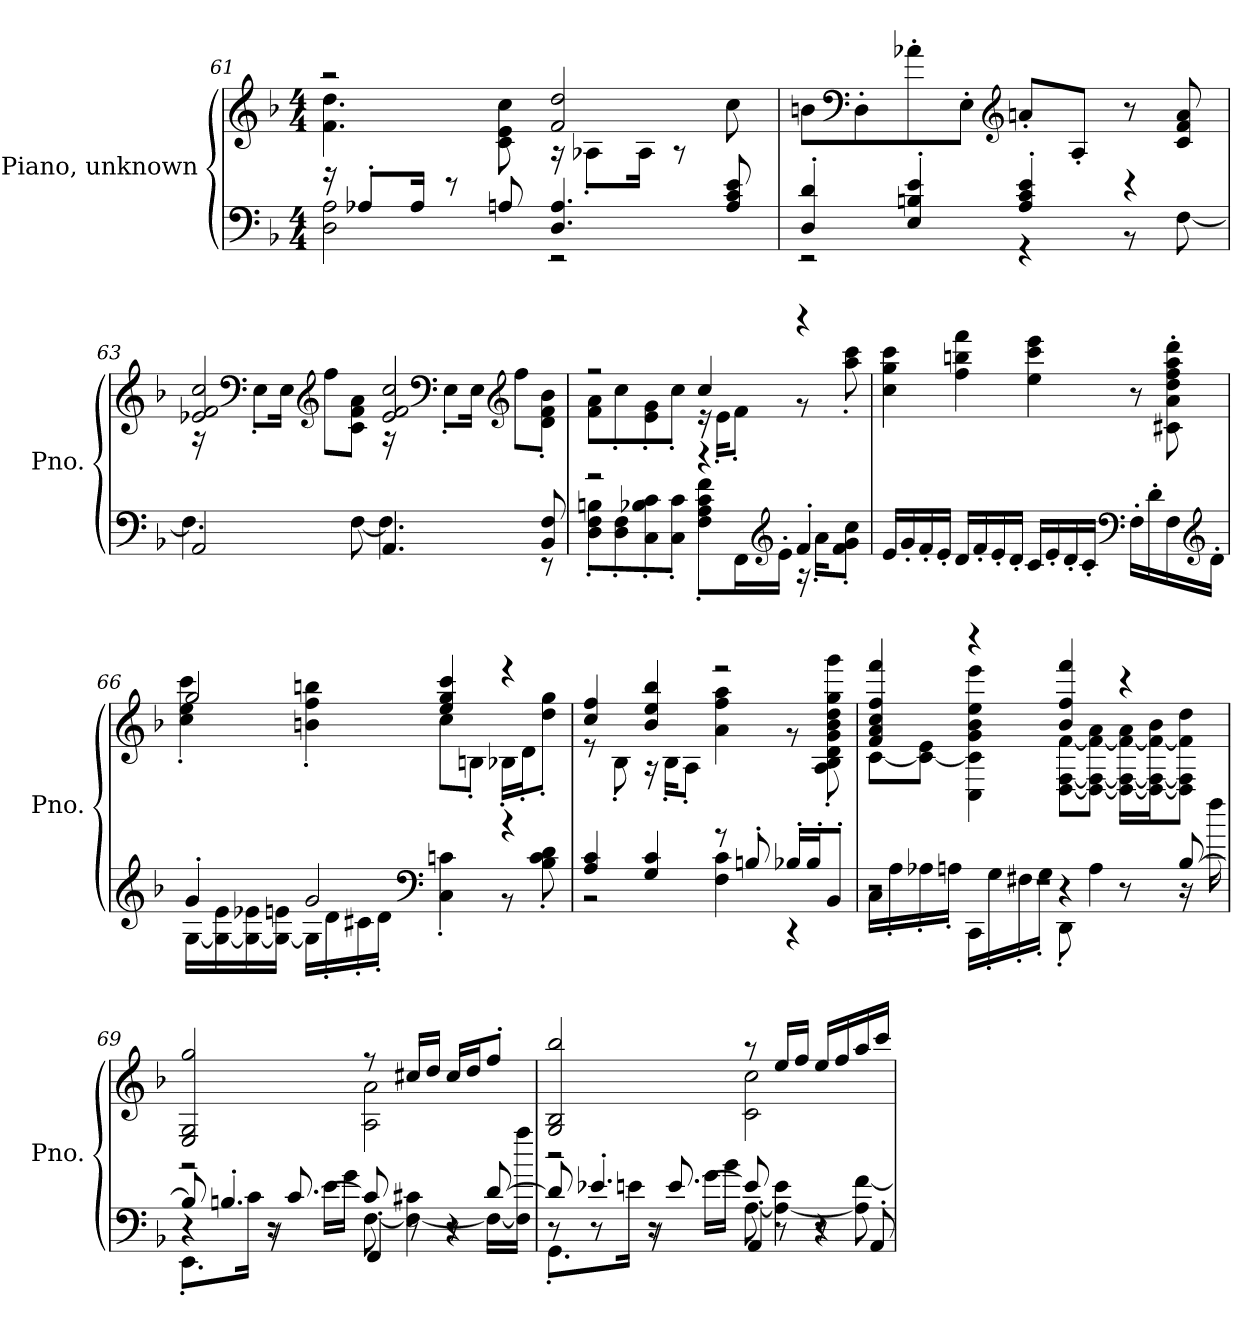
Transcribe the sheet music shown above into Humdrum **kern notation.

**kern	**kern
*part1	*part1
*staff2	*staff1
*I"Piano, unknown	*
*I'Pno.	*
*clefF4	*clefG2
*k[b-]	*k[b-]
*M4/4	*M4/4
=61	=61
*^	*^
16r	2D\ 2A\	2r	4.f\ 4.dd\
8A-X'/L	.	.	.
16A-/Jk	.	.	.
8r	.	.	.
8An/	.	.	8c\ 8e\ 8cc\
4.D/ 4.A/	2r	2f/ 2dd/	16r
.	.	.	8A-X'\L
.	.	.	16A-\Jk
.	.	.	8r
8A/ 8c/ 8e/	.	.	8cc\
*	*	*v	*v
!!LO:LB:g=z
=62	=62	=62
4D/' 4d/'	2r	8bn\L
*	*	*clefF4
.	.	8D'\
4E/' 4Bn/' 4e/'	.	8a-X'\
.	.	8E'\J
*	*	*clefG2
4A/' 4c/' 4e/'	4r	8an'/L
.	.	8A'/J
4r	8r	8r
.	[8F\	8c/ 8f/ 8a/
=63	=63	=63
*	*	*^
2AA/	4.F\]	2e-X/ 2f/ 2cc/	16r
*	*	*clefF4	*
.	.	.	8E'\L
.	.	.	16E\Jk
*	*	*clefG2	*
.	.	.	8ff\L
.	[8F\	.	8c\ 8f\ 8a\J
4.AA/	4.F\]	2e-/ 2f/ 2cc/	16r
*	*	*clefF4	*
.	.	.	8E'\L
.	.	.	16E\Jk
*	*	*clefG2	*
.	.	.	8ff\L
8BB-/ 8F/	8r	.	8d\' 8f\' 8b-\'J
!!LO:LB:g=z	!!
=64	=64	=64	=64
2r	8D\' 8F\' 8Bn\'L	2r	8f\ 8a\L
.	8D\' 8F\'	.	8cc'\
.	8C\' 8B-X\' 8c\'	.	8e\' 8g\'
.	8C\' 8c\'J	.	8cc'\J
4r	8F\' 8A\' 8c\' 8f\'L	4cc/	16r
.	.	.	16e'\KL
.	16FF\L	.	8f'\J
*clefG2	*	*	*
.	16e'\JJ	.	.
4f'/	16r	4r	8r
.	16a'\KL	.	.
.	8f\' 8g\' 8cc\'J	.	8aa\' 8ccc\'
*v	*v	*	*
*	*v	*v
=65	=65
16e/LL	4cc\ 4gg\ 4ccc\
16g'/	.
16f'/	.
16e'/JJ	.
16d/LL	4ff\ 4bbn\ 4fff\
16f'/	.
16e'/	.
16d'/JJ	.
16c/LL	4ee\ 4ccc\ 4eee\
16e'/	.
16d'/	.
16c'/JJ	.
*clefF4	*
16F'\LL	8r
16d'\	.
16F\	8c#X\' 8a\' 8dd\' 8ff\' 8aa\' 8ddd\'
*clefG2	*
16d'\JJ	.
!!LO:LB:g=z
=66	=66
*^	*^
4g'/	[16G\LL	2gg/	4cc\' 4ee\' 4ccc\'
.	16G\_ 16e\	.	.
.	16G\_ 16e-X\	.	.
.	16G\_ 16en\JJ	.	.
2g/	16G\LL]	.	4bn\' 4ff\' 4bbn\'
.	16d'\	.	.
.	16c#X'\	.	.
.	16d'\JJ	.	.
*clefF4	*	*	*
.	4C\' 4cn\'	4ee/ 4gg/ 4ccc/	8cc\L
.	.	.	8Bn'\J
4r	8r	4r	16B-X'\LL
.	.	.	16d'\J
.	8B-\' 8c\' 8d\'	.	8dd\' 8gg\'J
=67	=67	=67	=67
4A/ 4c/	2r	4cc/ 4ff/	8r
.	.	.	8B-'\
4G/ 4c/	.	4b-/ 4ee/ 4bb-/	16r
.	.	.	16B-'\KL
.	.	.	8A'\J
8r	4F\ 4c\	2r	4a\ 4ff\ 4aa\
8Bn'/	.	.	.
16B-X'/LL	4r	.	8r
16B-'/J	.	.	.
8BB-'/J	.	.	8A\' 8B-\' 8d\' 8g\' 8b-\' 8dd\' 8gg\' 8ggg\'
!!LO:LB:g=z	!!
=68	=68	=68	=68
*	*^	*	*
1r	16C\LL	2r	4f/ 4a/ 4cc/ 4ff/ 4fff/	[8c\L
.	16A'\	.	.	.
.	16A-X'\	.	.	8c\_ 8e\J
.	16An'\JJ	.	.	.
.	16CC\LL	.	4r	4C\ 4c\] 4g\ 4b-\ 4ee\ 4eee\
.	16G'\	.	.	.
.	16F#X'\	.	.	.
.	16G'\JJ	.	.	.
.	8DD'\	4r	4b-/ 4ff/ 4fff/	[8D\ [8F\ [8f\L
.	4A\	.	.	8D\_ 8F\_ 8f\_ 8a\J
.	.	8r	4r	16D\_ 16F\_ 16f\_ 16a\LL
.	.	.	.	16D\_ 16F\_ 16f\_ 16b-\J
.	16r	[8B-/	.	8D\] 8F\] 8f\] 8dd\J
.	16ff\	.	.	.
=69	=69	=69	=69	=69
4r	8.EE'\L	8B-/]	2E/ 2G/ 2gg/	2r
.	.	4.Bn'/	.	.
.	16c\Jk	.	.	.
16r	8r	.	.	.
[8.c/	.	.	.	.
.	16e\LL	.	.	.
.	16g\JJ	.	.	.
8c/]	[8F\	4FF'/	8r	2A\ 2a\
8r	4F\_ 4c#X\	.	16cc#X/LL	.
.	.	.	16dd/JJ	.
8r	.	4r	16cc#/LL	.
.	.	.	16dd/J	.
[8d/	16F\LL_	.	8ff'/J	.
.	16F\] 16aa\JJ	.	.	.
!!LO:PB:g=z	!!
=70	=70	=70	=70	=70
8d/]	8.GG'\L	8r	2G/ 2B-/ 2bb-/	2r
8r	.	4.e-X'/	.	.
.	16en\Jk	.	.	.
16r	8r	.	.	.
[8.e/	.	.	.	.
.	16g\LL	.	.	.
.	16b-\JJ	.	.	.
8e/]	[8A\	4AA'/	8r	2c\ 2cc\
8r	4A\_ 4e\	.	16ee/LL	.
.	.	.	16ff/JJ	.
4r	.	8r	16ee/LL	.
.	.	.	16ff/	.
.	8A\] [8f\	8AA'/	16aa/	.
.	.	.	16ccc/JJ	.
*v	*v	*v	*	*
*	*v	*v
=	=
*-	*-
